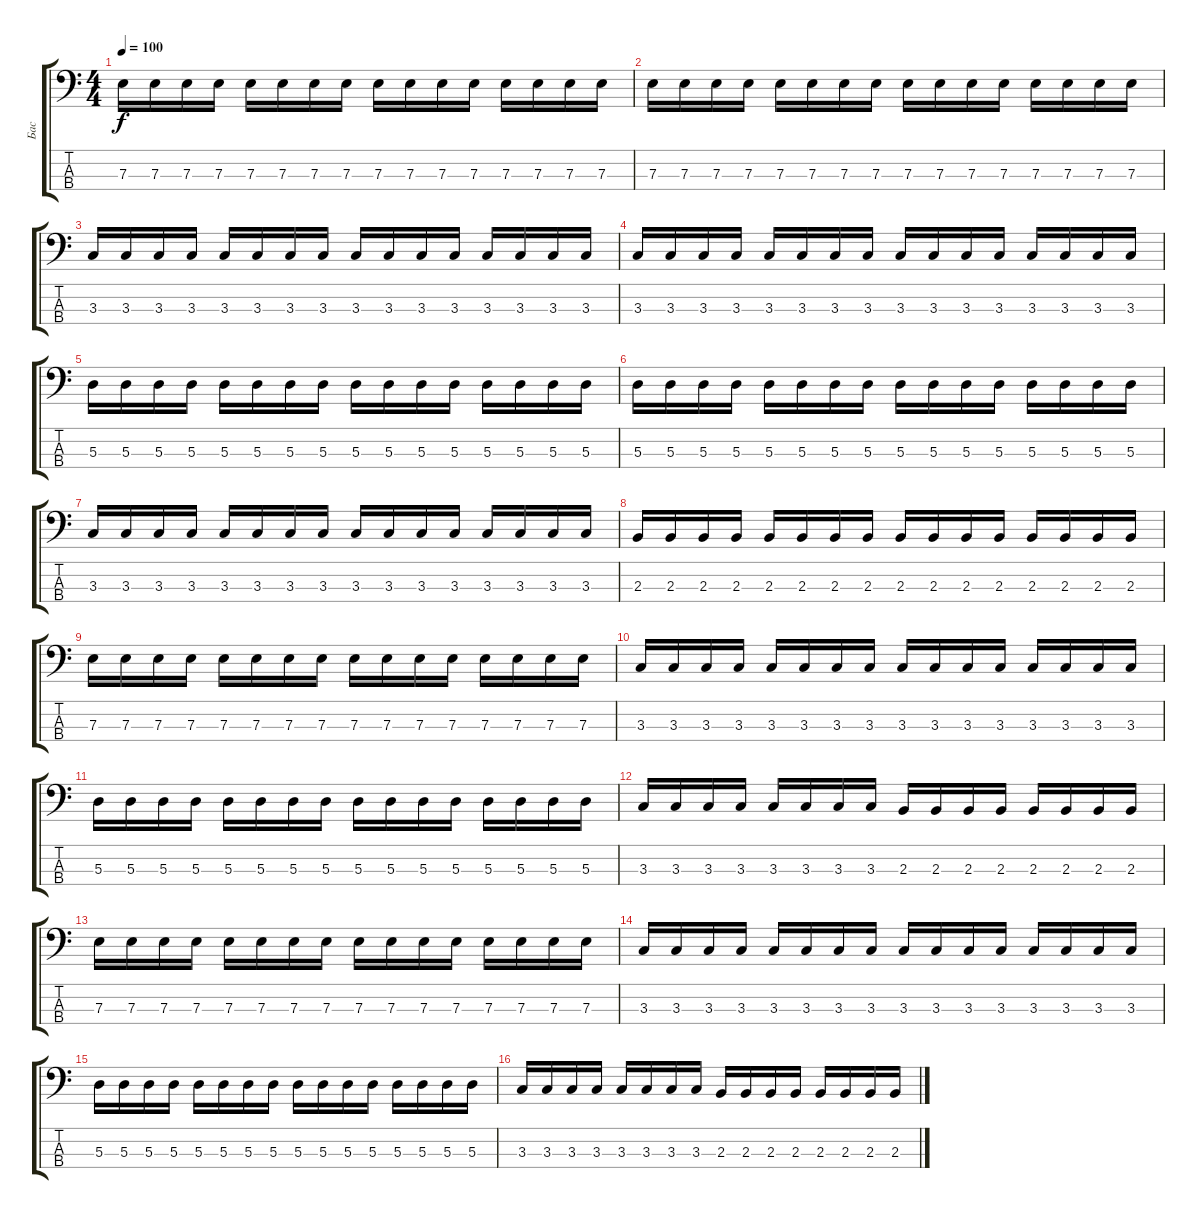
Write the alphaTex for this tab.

\track ("Бас" "Бас") {instrument electricbassfinger}
\staff {score tabs}
\tuning (G2 D2 A1 E1) {hide}
\ts (4 4)
\tempo 100
\clef f4
\ks c
7.3.16{dy f} 7.3.16 7.3.16 7.3.16 7.3.16 7.3.16 7.3.16 7.3.16 7.3.16 7.3.16 7.3.16 7.3.16 7.3.16 7.3.16 7.3.16 7.3.16 |
7.3.16 7.3.16 7.3.16 7.3.16 7.3.16 7.3.16 7.3.16 7.3.16 7.3.16 7.3.16 7.3.16 7.3.16 7.3.16 7.3.16 7.3.16 7.3.16 |
3.3.16 3.3.16 3.3.16 3.3.16 3.3.16 3.3.16 3.3.16 3.3.16 3.3.16 3.3.16 3.3.16 3.3.16 3.3.16 3.3.16 3.3.16 3.3.16 |
3.3.16 3.3.16 3.3.16 3.3.16 3.3.16 3.3.16 3.3.16 3.3.16 3.3.16 3.3.16 3.3.16 3.3.16 3.3.16 3.3.16 3.3.16 3.3.16 |
5.3.16 5.3.16 5.3.16 5.3.16 5.3.16 5.3.16 5.3.16 5.3.16 5.3.16 5.3.16 5.3.16 5.3.16 5.3.16 5.3.16 5.3.16 5.3.16 |
5.3.16 5.3.16 5.3.16 5.3.16 5.3.16 5.3.16 5.3.16 5.3.16 5.3.16 5.3.16 5.3.16 5.3.16 5.3.16 5.3.16 5.3.16 5.3.16 |
3.3.16 3.3.16 3.3.16 3.3.16 3.3.16 3.3.16 3.3.16 3.3.16 3.3.16 3.3.16 3.3.16 3.3.16 3.3.16 3.3.16 3.3.16 3.3.16 |
2.3.16 2.3.16 2.3.16 2.3.16 2.3.16 2.3.16 2.3.16 2.3.16 2.3.16 2.3.16 2.3.16 2.3.16 2.3.16 2.3.16 2.3.16 2.3.16 |
7.3.16 7.3.16 7.3.16 7.3.16 7.3.16 7.3.16 7.3.16 7.3.16 7.3.16 7.3.16 7.3.16 7.3.16 7.3.16 7.3.16 7.3.16 7.3.16 |
3.3.16 3.3.16 3.3.16 3.3.16 3.3.16 3.3.16 3.3.16 3.3.16 3.3.16 3.3.16 3.3.16 3.3.16 3.3.16 3.3.16 3.3.16 3.3.16 |
5.3.16 5.3.16 5.3.16 5.3.16 5.3.16 5.3.16 5.3.16 5.3.16 5.3.16 5.3.16 5.3.16 5.3.16 5.3.16 5.3.16 5.3.16 5.3.16 |
3.3.16 3.3.16 3.3.16 3.3.16 3.3.16 3.3.16 3.3.16 3.3.16 2.3.16 2.3.16 2.3.16 2.3.16 2.3.16 2.3.16 2.3.16 2.3.16 |
7.3.16 7.3.16 7.3.16 7.3.16 7.3.16 7.3.16 7.3.16 7.3.16 7.3.16 7.3.16 7.3.16 7.3.16 7.3.16 7.3.16 7.3.16 7.3.16 |
3.3.16 3.3.16 3.3.16 3.3.16 3.3.16 3.3.16 3.3.16 3.3.16 3.3.16 3.3.16 3.3.16 3.3.16 3.3.16 3.3.16 3.3.16 3.3.16 |
5.3.16 5.3.16 5.3.16 5.3.16 5.3.16 5.3.16 5.3.16 5.3.16 5.3.16 5.3.16 5.3.16 5.3.16 5.3.16 5.3.16 5.3.16 5.3.16 |
3.3.16 3.3.16 3.3.16 3.3.16 3.3.16 3.3.16 3.3.16 3.3.16 2.3.16 2.3.16 2.3.16 2.3.16 2.3.16 2.3.16 2.3.16 2.3.16
